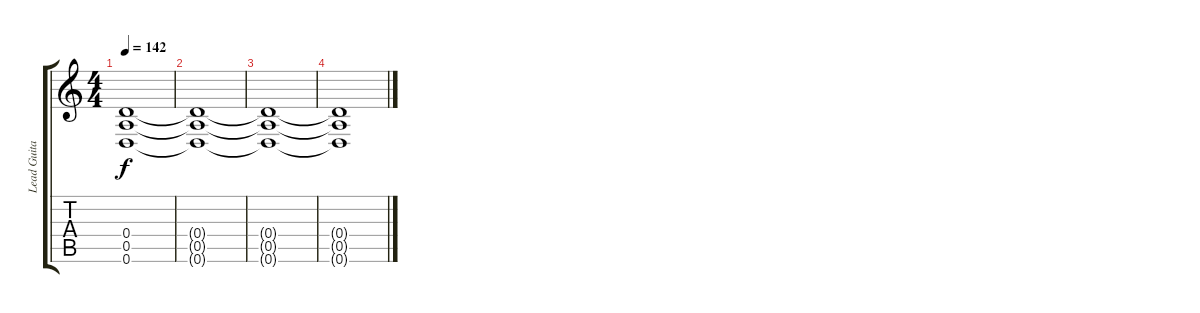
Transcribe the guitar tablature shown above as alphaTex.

\track ("Lead Guitar  - Chris Miller" "Lead Guita") {instrument distortionguitar}
\staff {score tabs}
\tuning (E4 B3 G3 D3 A2 D2) {hide}
\ts (4 4)
\tempo 142
\clef g2
\ks c
(0.4 0.5 0.6).1{dy f} |
(0.4{t} 0.5{t} 0.6{t}).1 |
(0.4{t} 0.5{t} 0.6{t}).1 |
(0.4{t} 0.5{t} 0.6{t}).1
